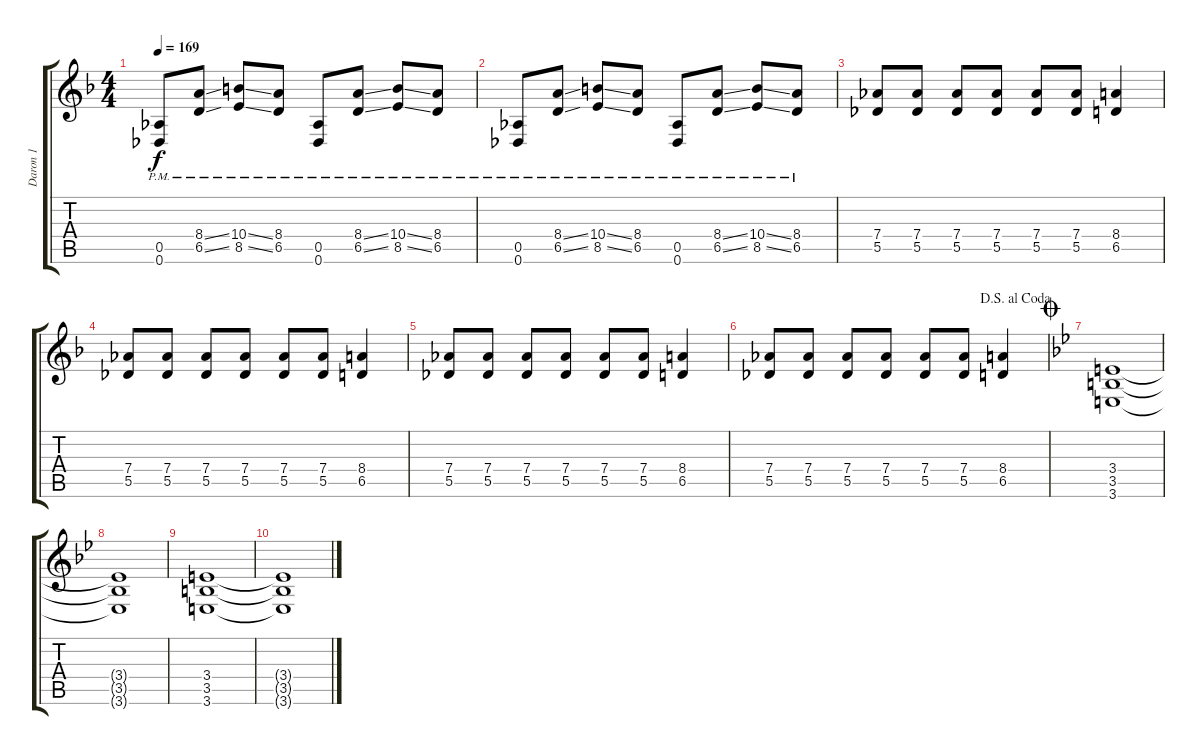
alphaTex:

\track ("Daron 1" "Daron 1") {instrument overdrivenguitar}
\staff {score tabs}
\tuning (Eb4 Bb3 Gb3 Db3 Ab2 Db2) {hide}
\ts (4 4)
\tempo 169
\clef g2
\ks f
(0.5{pm} 0.6{pm}).8{dy f} (8.4{ss pm} 6.5{ss pm}).8 (10.4{ss pm} 8.5{ss pm}).8 (8.4{pm} 6.5{pm}).8 (0.5{pm} 0.6{pm}).8 (8.4{ss pm} 6.5{ss pm}).8 (10.4{ss pm} 8.5{ss pm}).8 (8.4{pm} 6.5{pm}).8 |
(0.5{pm} 0.6{pm}).8 (8.4{ss pm} 6.5{ss pm}).8 (10.4{ss pm} 8.5{ss pm}).8 (8.4{pm} 6.5{pm}).8 (0.5{pm} 0.6{pm}).8 (8.4{ss pm} 6.5{ss pm}).8 (10.4{ss pm} 8.5{ss pm}).8 (8.4{pm} 6.5{pm}).8 |
(7.4 5.5).8 (7.4 5.5).8 (7.4 5.5).8 (7.4 5.5).8 (7.4 5.5).8 (7.4 5.5).8 (8.4 6.5).4 |
(7.4 5.5).8 (7.4 5.5).8 (7.4 5.5).8 (7.4 5.5).8 (7.4 5.5).8 (7.4 5.5).8 (8.4 6.5).4 |
(7.4 5.5).8 (7.4 5.5).8 (7.4 5.5).8 (7.4 5.5).8 (7.4 5.5).8 (7.4 5.5).8 (8.4 6.5).4 |
\jump dalsegnoalcoda
(7.4 5.5).8 (7.4 5.5).8 (7.4 5.5).8 (7.4 5.5).8 (7.4 5.5).8 (7.4 5.5).8 (8.4 6.5).4 |
\jump coda
\ks bb
(3.4 3.5 3.6).1 |
(3.4{t} 3.5{t} 3.6{t}).1 |
(3.4 3.5 3.6).1 |
(3.4{t} 3.5{t} 3.6{t}).1
